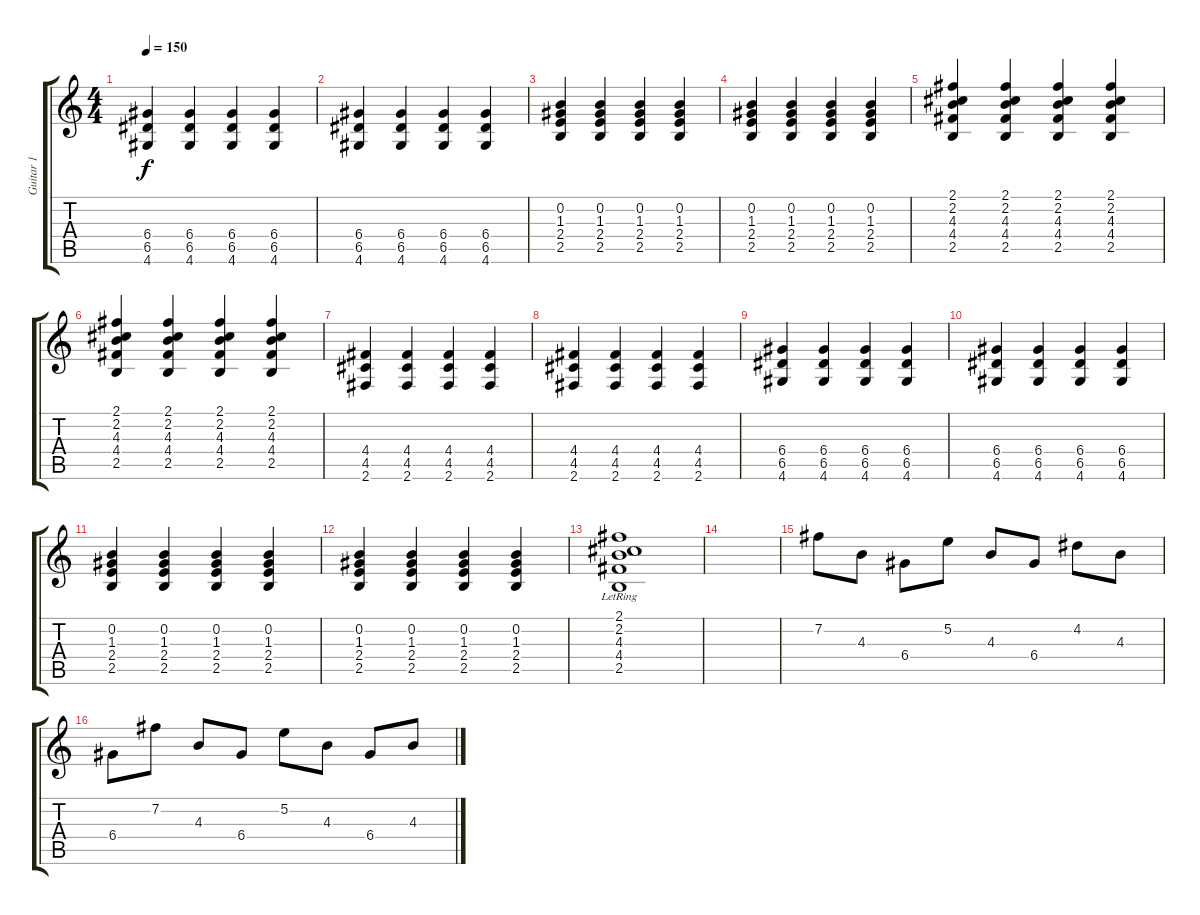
\track ("Guitar 1" "Guitar 1") {instrument acousticguitarsteel}
\staff {score tabs}
\tuning (E4 B3 G3 D3 A2 E2) {hide}
\ts (4 4)
\tempo 150
\clef g2
\ks c
(6.4 6.5 4.6).4{dy f} (6.4 6.5 4.6).4 (6.4 6.5 4.6).4 (6.4 6.5 4.6).4 |
(6.4 6.5 4.6).4 (6.4 6.5 4.6).4 (6.4 6.5 4.6).4 (6.4 6.5 4.6).4 |
(0.2 1.3 2.4 2.5).4 (0.2 1.3 2.4 2.5).4 (0.2 1.3 2.4 2.5).4 (0.2 1.3 2.4 2.5).4 |
(0.2 1.3 2.4 2.5).4 (0.2 1.3 2.4 2.5).4 (0.2 1.3 2.4 2.5).4 (0.2 1.3 2.4 2.5).4 |
(2.1 2.2 4.3 4.4 2.5).4 (2.1 2.2 4.3 4.4 2.5).4 (2.1 2.2 4.3 4.4 2.5).4 (2.1 2.2 4.3 4.4 2.5).4 |
(2.1 2.2 4.3 4.4 2.5).4 (2.1 2.2 4.3 4.4 2.5).4 (2.1 2.2 4.3 4.4 2.5).4 (2.1 2.2 4.3 4.4 2.5).4 |
(4.4 4.5 2.6).4 (4.4 4.5 2.6).4 (4.4 4.5 2.6).4 (4.4 4.5 2.6).4 |
(4.4 4.5 2.6).4 (4.4 4.5 2.6).4 (4.4 4.5 2.6).4 (4.4 4.5 2.6).4 |
(6.4 6.5 4.6).4 (6.4 6.5 4.6).4 (6.4 6.5 4.6).4 (6.4 6.5 4.6).4 |
(6.4 6.5 4.6).4 (6.4 6.5 4.6).4 (6.4 6.5 4.6).4 (6.4 6.5 4.6).4 |
(0.2 1.3 2.4 2.5).4 (0.2 1.3 2.4 2.5).4 (0.2 1.3 2.4 2.5).4 (0.2 1.3 2.4 2.5).4 |
(0.2 1.3 2.4 2.5).4 (0.2 1.3 2.4 2.5).4 (0.2 1.3 2.4 2.5).4 (0.2 1.3 2.4 2.5).4 |
(2.1 2.2 4.3{lr} 4.4 2.5).1 |
|
7.2.8 4.3.8 6.4.8 5.2.8 4.3.8 6.4.8 4.2.8 4.3.8 |
6.4.8 7.2.8 4.3.8 6.4.8 5.2.8 4.3.8 6.4.8 4.3.8
